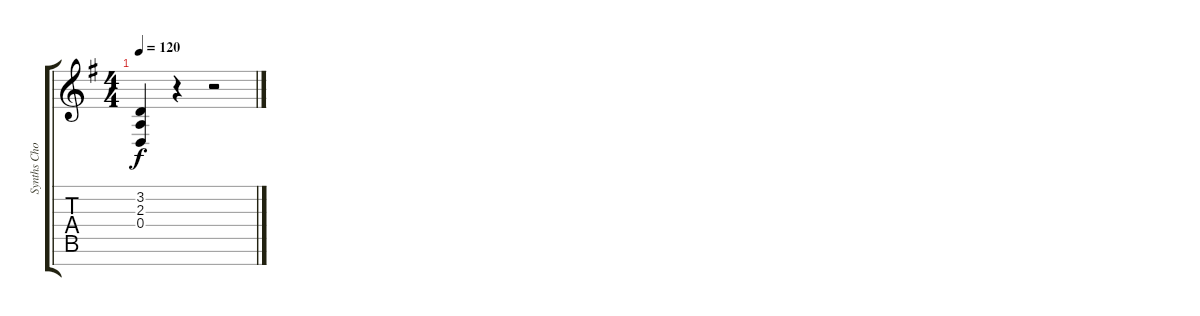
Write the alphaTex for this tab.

\track ("Synths Chords" "Synths Cho") {instrument pad3polysynth}
\staff {score tabs}
\tuning (E4 B3 G3 D3 A2 E2 B1) {hide}
\ts (4 4)
\tempo 120
\clef g2
\ks g
(3.2 2.3 0.4).4{dy f} r.4 r.2
